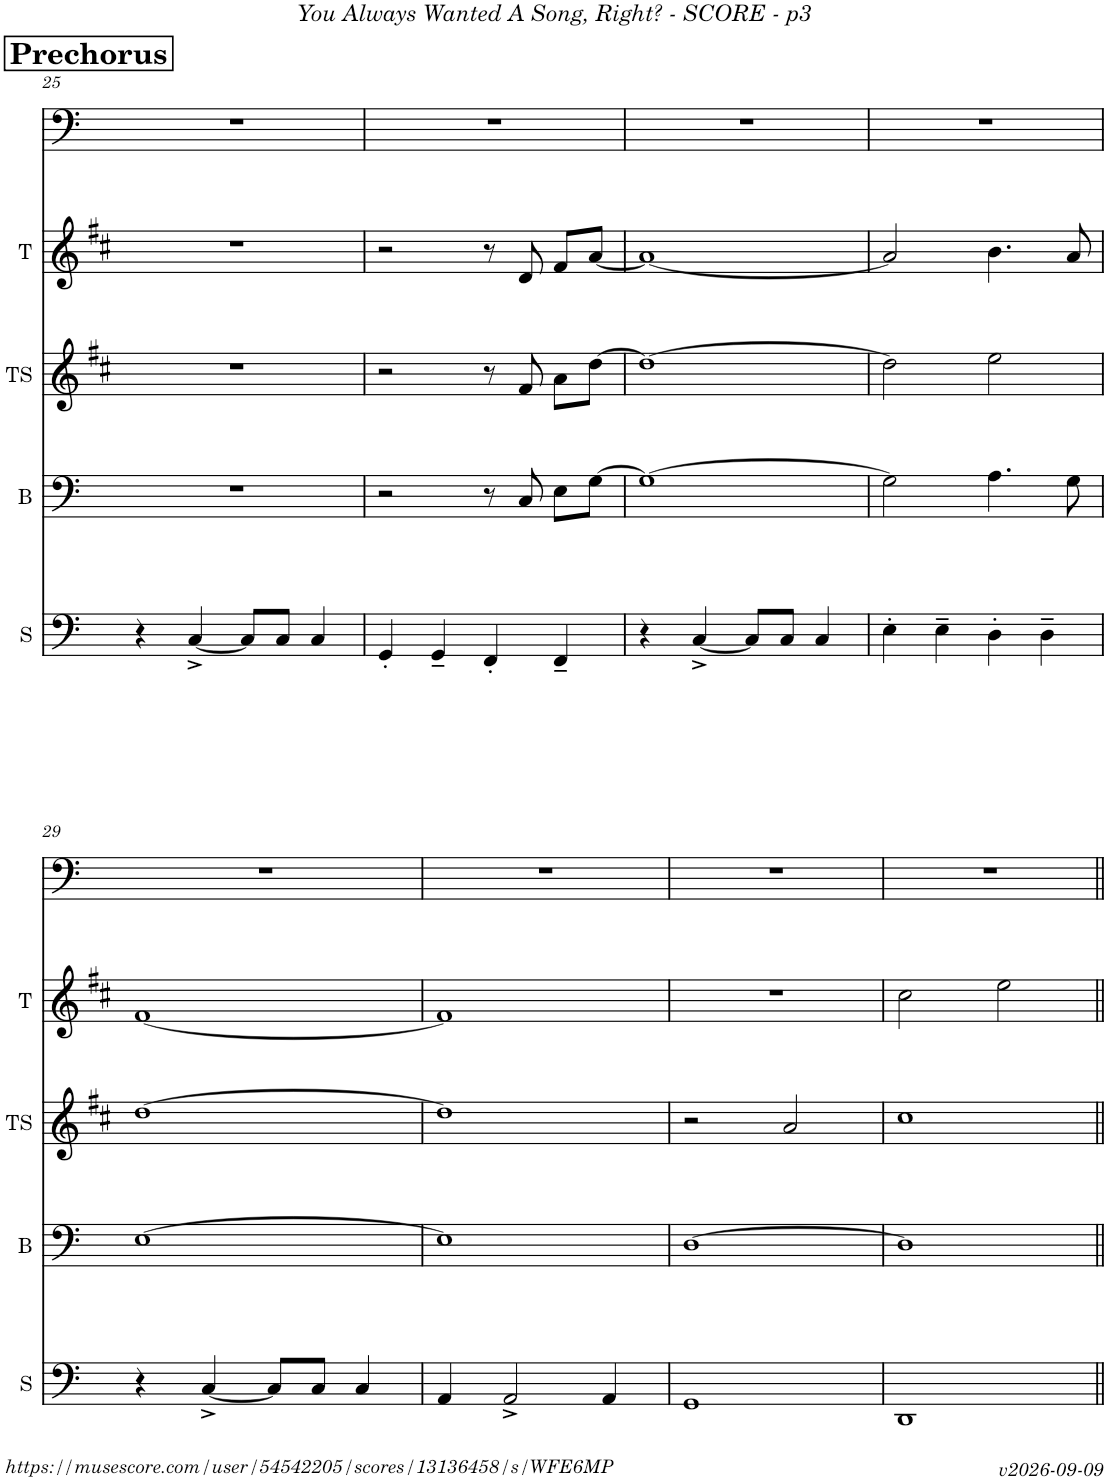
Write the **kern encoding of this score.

**kern	**kern	**kern	**kern	**kern
*part5	*part4	*part3	*part2	*part1
*staff5	*staff4	*staff3	*staff2	*staff1
*I"Sousa	*I"Trombone	*I"Tenor Sax	*I"Trumpet	*I"Buddy
*I'S	*	*I'TS	*I'T	*
!!LO:PB:g=z
*clefF4	*clefF4	*clefG2	*clefG2	*clefF4
*	*	*Trd8c14	*Trd1c2	*
*k[]	*k[]	*k[f#c#]	*k[f#c#]	*k[]
*M2/2	*M2/2	*M2/2	*M2/2	*M2/2
*met(c|)	*met(c|)	*met(c|)	*met(c|)	*met(c|)
!!LO:REH:place=s1:a:B:cj:fs=14:t=Prechorus
=25	=25	=25	=25	=25
4r	1r	1r	1r	1r
[4C^/	.	.	.	.
8C/L]	.	.	.	.
8C/J	.	.	.	.
4C/	.	.	.	.
=26	=26	=26	=26	=26
4GG'/	2r	2r	2r	1r
4GG~/	.	.	.	.
4FF'/	8r	8r	8r	.
.	8C/	8f#/	8d/	.
4FF~/	8E\L	8a\L	8f#/L	.
.	[8G\J	[8dd\J	[8a/J	.
=27	=27	=27	=27	=27
4r	1G_	1dd_	1a_	1r
[4C^/	.	.	.	.
8C/L]	.	.	.	.
8C/J	.	.	.	.
4C/	.	.	.	.
=28	=28	=28	=28	=28
4E'\	2G\]	2dd\]	2a/]	1r
4E~\	.	.	.	.
4D'\	4.A\	2ee\	4.b\	.
4D~\	.	.	.	.
.	8G\	.	8a/	.
!!LO:LB:g=z
=29	=29	=29	=29	=29
4r	[1E	[1dd	[1f#	1r
[4C^/	.	.	.	.
8C/L]	.	.	.	.
8C/J	.	.	.	.
4C/	.	.	.	.
=30	=30	=30	=30	=30
4AA/	1E]	1dd]	1f#]	1r
2AA^/	.	.	.	.
4AA/	.	.	.	.
=31	=31	=31	=31	=31
1GG	[1D	2r	1r	1r
.	.	2a/	.	.
=32	=32	=32	=32	=32
1DD	1D]	1cc#	2cc#\	1r
.	.	.	2ee\	.
=||	=||	=||	=||	=||
*-	*-	*-	*-	*-
